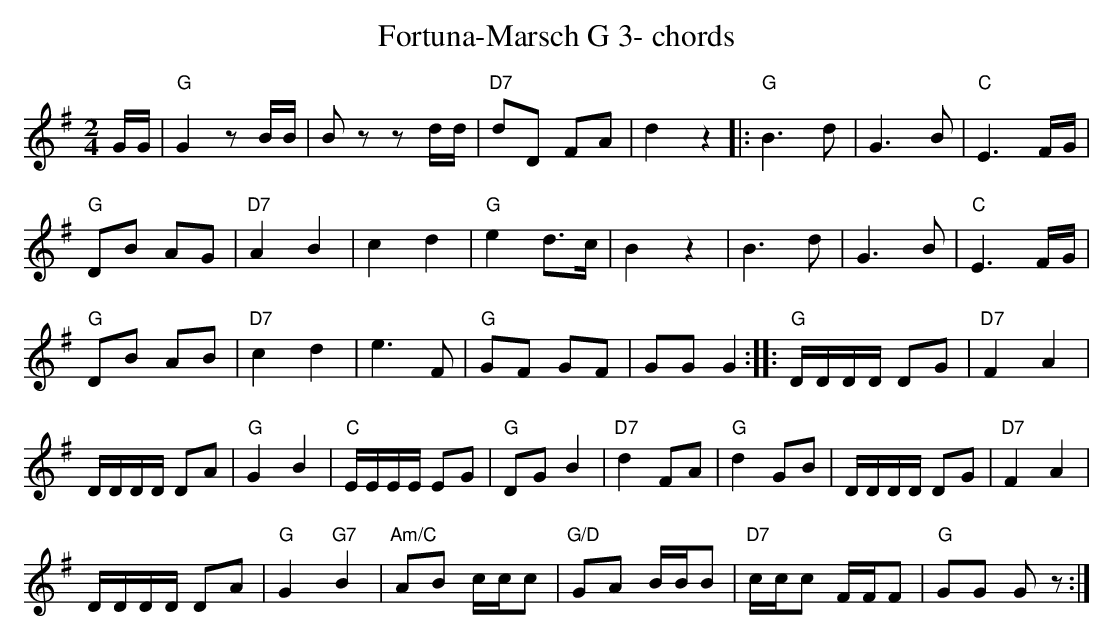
X:1
T:Fortuna-Marsch G 3- chords
M:2/4
L:1/8
K:Gmaj%%MIDI gchordon
G/2G/2 | "G"G2zB/2B/2 | B zzd/2d/2 | "D7"dD FA | d2z2 |: "G"B3d | G3B | "C"E3 F/2G/2 |
"G"DB AG | "D7"A2B2 | c2d2 | "G"e2 d>c | B2z2 | B3d | G3B | "C"E3 F/2G/2 |
"G"DB AB | "D7"c2d2 | e3F | "G"GF GF | GG G2 :: "G"D/2D/2D/2D/2 DG | "D7"F2A2 |
D/2D/2D/2D/2 DA | "G"G2B2 | "C"E/2E/2E/2E/2 EG | "G"DG B2 | "D7"d2 FA | "G"d2 GB | D/2D/2D/2D/2 DG | "D7"F2A2 |
D/2D/2D/2D/2 DA | "G"G2"G7"B2 | "Am/C"AB c/2c/2c | "G/D"GA B/2B/2B | "D7"c/2c/2c F/2F/2F | "G"GG Gz :|
